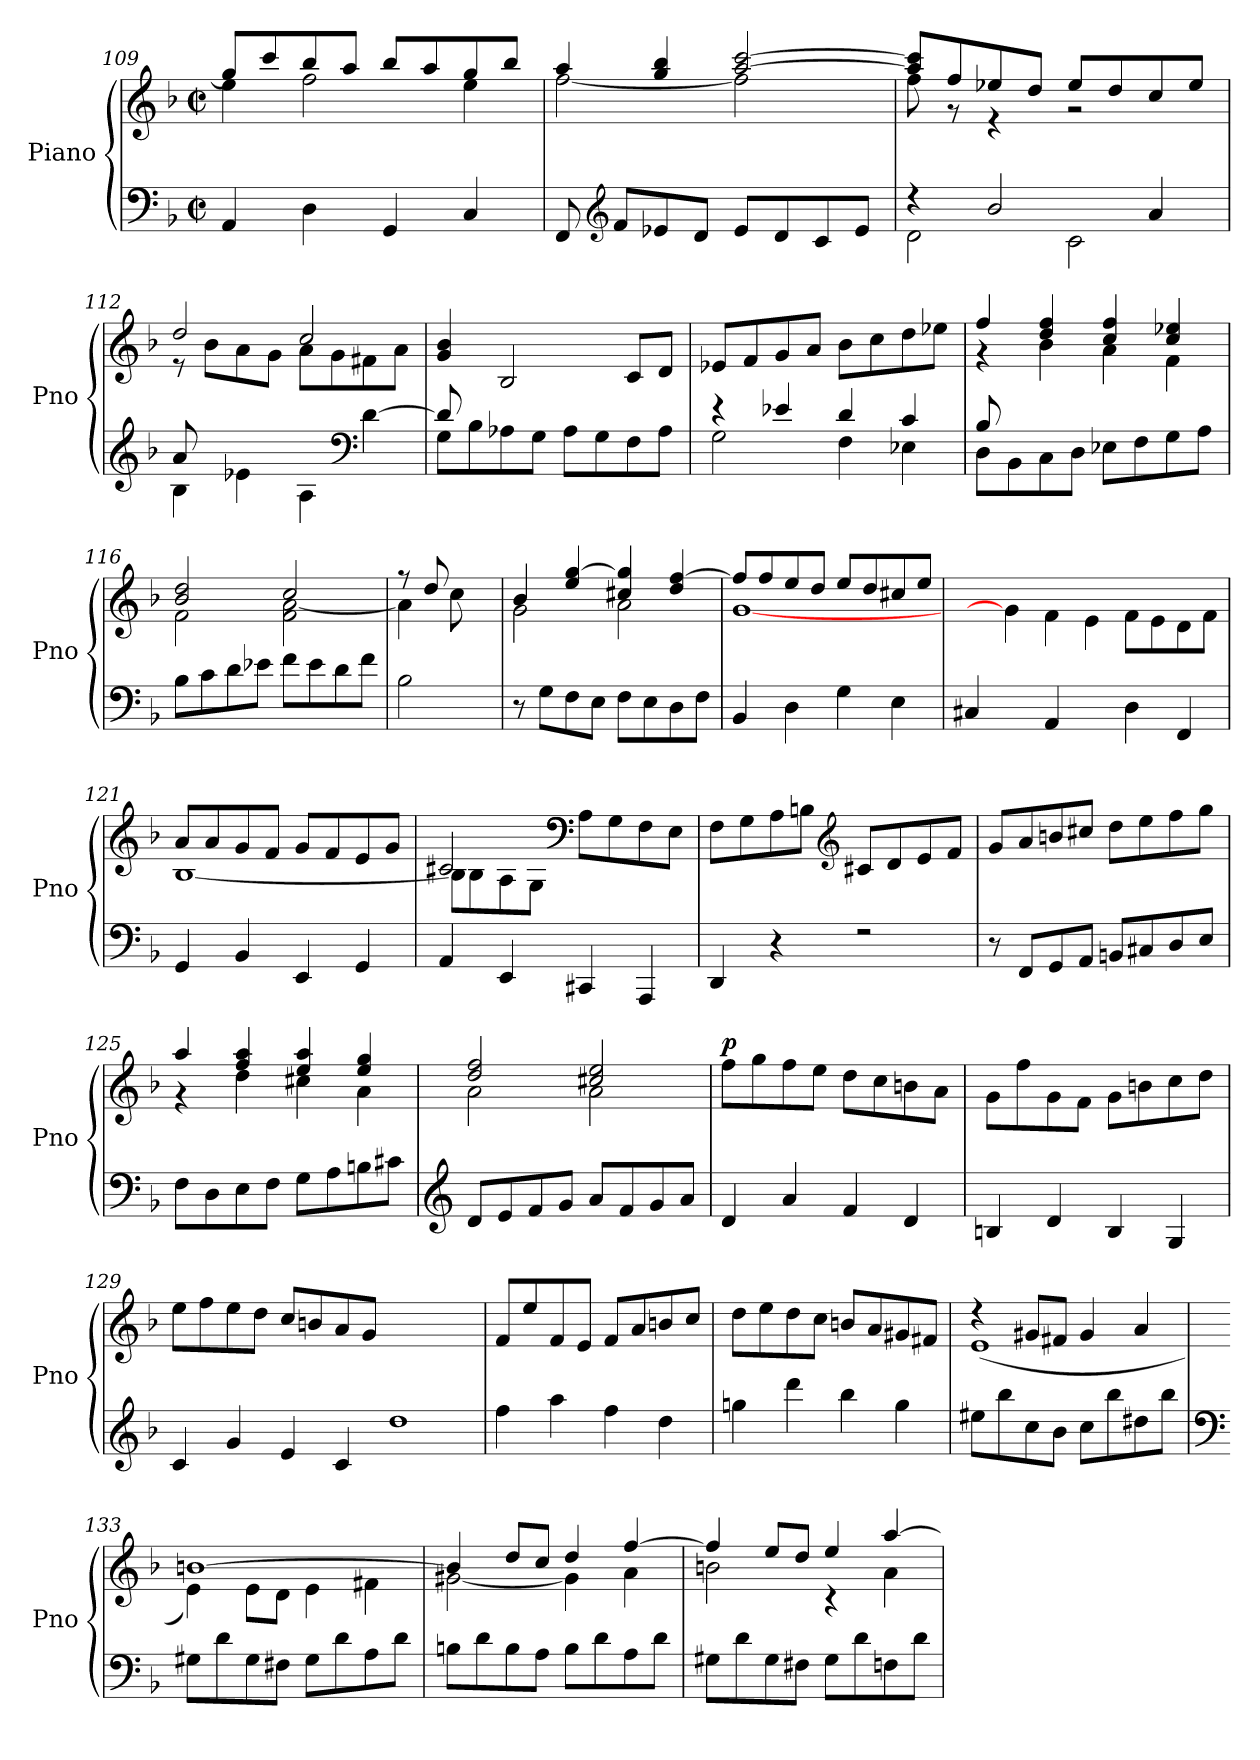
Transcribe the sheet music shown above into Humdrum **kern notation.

**kern	**kern	**dynam
*part1	*part1	*part1
*staff2	*staff1	*staff1/2
*I"Piano	*	*
*I'Pno	*	*
*clefF4	*clefG2	*
*k[b-]	*k[b-]	*
*M2/2	*M2/2	*
*met(c|)	*met(c|)	*
=109	=109	=109
*	*^	*
4AA/	8gg/L]	4ee\	.
.	8ccc/	.	.
4D\	8bb-/	2ff\	.
.	8aa/J	.	.
4GG/	8bb-/L	.	.
.	8aa/	.	.
4C/	8gg/	4ee\	.
.	8bb-/J	.	.
=110	=110	=110	=110
8FF/	4aa/	[2ff\	.
*clefG2	*	*	*
8f/L	.	.	.
8e-X/	4gg/ 4bb-/	.	.
8d/J	.	.	.
8e-/L	[2aa/ [2ccc/	2ff\]	.
8d/	.	.	.
8c/	.	.	.
8e-/J	.	.	.
=111	=111	=111	=111
*^	*	*	*
4r	2d\	8aa/] 8ccc/]L	8ff\	.
.	.	8ff/	8rg	.
2b-/	.	8ee-X/	4re	.
.	.	8dd/J	.	.
.	2c\	8ee-/L	2rg	.
.	.	8dd/	.	.
4a/	.	8cc/	.	.
.	.	8ee-/J	.	.
!!LO:LB:g=z	!!
=112	=112	=112	=112	=112
8a/	4B-\	2dd/	8re	.
2..ryy	.	.	8b-\L	.
.	4e-X\	.	8a\	.
.	.	.	8g\J	.
.	4A\	2cc/	8a\L	.
.	.	.	8g\	.
*clefF4	*	*	*	*
.	[4d\	.	8f#X\	.
.	.	.	8a\J	.
*	*	*v	*v	*
=113	=113	=113	=113
8G\L	8d/]	4g/ 4b-/	.
8B-\	2..ryy	.	.
8A-X\	.	2B-/	.
8G\J	.	.	.
8A-\L	.	.	.
8G\	.	.	.
8F\	.	8c/L	.
8A-\J	.	8d/J	.
=114	=114	=114	=114
4re	2G\	8e-X/L	.
.	.	8f/	.
4e-X/	.	8g/	.
.	.	8a/J	.
4d/	4F\	8b-\L	.
.	.	8cc\	.
4c/	4E-X\	8dd\	.
.	.	8ee-X\J	.
=115	=115	=115	=115
*	*	*^	*
8B-/	8D\L	4ff/	4rg	.
2..ryy	8BB-\	.	.	.
.	8C\	4dd/ 4ff/	4b-\	.
.	8D\J	.	.	.
.	8E-X\L	4cc/ 4ff/	4a\	.
.	8F\	.	.	.
.	8G\	4cc/ 4ee-X/	4f\	.
.	8A\J	.	.	.
*v	*v	*	*	*
!!LO:PB:g=z	!!
=116	=116	=116	=116
8B-\L	2b-/ 2dd/	2f\	.
8c\	.	.	.
8d\	.	.	.
8e-X\J	.	.	.
8f\L	2cc/	2f\ [2a\	.
8e-\	.	.	.
8d\	.	.	.
8f\J	.	.	.
=117	=117	=117	=117
2B-\	8rff	4a\]	.
.	8dd/	.	.
.	8cc\	4ryy	.
.	8ryy	.	.
=118	=118	=118	=118
8r	4b-/	2g\	.
8G\L	.	.	.
8F\	4ee/ [4gg/	.	.
8E\J	.	.	.
8F\L	4cc#X/ 4gg/]	2a\	.
8E\	.	.	.
8D\	4dd/ [4ff/	.	.
8F\J	.	.	.
=119	=119	=119	=119
4BB-/	8ff/L]	[1g	.
.	8ff/	.	.
4D\	8ee/	.	.
.	8dd/J	.	.
4G\	8ee/L	.	.
.	8dd/	.	.
4E\	8cc#X/	.	.
.	8ee/J	.	.
=120	=120	=120	=120
4C#X/	1ryy	4ryy	.
4ryy	.	4g\]	.
4AA/	.	4f\	.
4ryy	.	4e\	.
4D\	2ryy	8f\L	.
.	.	8e\	.
4FF/	.	8d\	.
.	.	8f\J	.
!!LO:LB:g=z	!!
=121	=121	=121	=121
4GG/	8a/L	[1B-	.
.	8a/	.	.
4BB-/	8g/	.	.
.	8f/J	.	.
4EE/	8g/L	.	.
.	8f/	.	.
4GG/	8e/	.	.
.	8g/J	.	.
=122	=122	=122	=122
4AA/	2c#X/	8B-\L]	.
.	.	8B-\	.
4EE/	.	8A\	.
.	.	8G\J	.
*	*clefF4	*	*
4CC#X/	2ryy	8A\L	.
.	.	8G\	.
4AAA/	.	8F\	.
.	.	8E\J	.
*	*v	*v	*
=123	=123	=123
4DD/	8F\L	.
.	8G\	.
4r	8A\	.
.	8Bn\J	.
*	*clefG2	*
2rF	8c#X/L	.
.	8d/	.
.	8e/	.
.	8f/J	.
=124	=124	=124
8r	8g/L	.
8FF/L	8a/	.
8GG/	8bn/	.
8AA/J	8cc#X/J	.
8BBn/L	8dd\L	.
8C#X/	8ee\	.
8D/	8ff\	.
8E/J	8gg\J	.
!!LO:LB:g=z
=125	=125	=125
*	*^	*
8F\L	4aa/	4r	.
8D\	.	.	.
8E\	4ff/ 4aa/	4dd\	.
8F\J	.	.	.
8G\L	4ee/ 4aa/	4cc#X\	.
8A\	.	.	.
8Bn\	4ee/ 4gg/	4a\	.
8c#X\J	.	.	.
=126	=126	=126	=126
*clefG2	*	*	*
8d/L	2dd/ 2ff/	2a\	.
8e/	.	.	.
8f/	.	.	.
8g/J	.	.	.
8a/L	2cc#X/ 2ee/	2a\	.
8f/	.	.	.
8g/	.	.	.
8a/J	.	.	.
*	*v	*v	*
=127	=127	=127
!	!	!LO:DY:a
4d/	8ff\L	p
.	8gg\	.
4a/	8ff\	.
.	8ee\J	.
4f/	8dd\L	.
.	8cc\	.
4d/	8bn\	.
.	8a\J	.
=128	=128	=128
4Bn/	8g\L	.
.	8ff\	.
4d/	8g\	.
.	8f\J	.
4B/	8g\L	.
.	8bn\	.
4G/	8cc\	.
.	8dd\J	.
!!LO:LB:g=z
=129	=129	=129
4c/	8ee\L	.
.	8ff\	.
4g/	8ee\	.
.	8dd\J	.
4e/	8cc/L	.
.	8bn/	.
4c/	8a/	.
.	8g/J	.
1dd	1ryy	.
=130	=130	=130
4ff\	8f/L	.
.	8ee/	.
4aa\	8f/	.
.	8e/J	.
4ff\	8f/L	.
.	8a/	.
4dd\	8bn/	.
.	8cc/J	.
=131	=131	=131
4ggn\	8dd\L	.
.	8ee\	.
4ddd\	8dd\	.
.	8cc\J	.
4bb-\	8bn/L	.
.	8a/	.
4gg\	8g#X/	.
.	8f#X/J	.
=132	=132	=132
*	*^	*
8ee#X\L	4rdd	(<1e	.
8bb-\	.	.	.
8cc\	8g#X/L	.	.
8b-\J	8f#X/J	.	.
8cc\L	4g#/	.	.
8bb-\	.	.	.
8dd#X\	4a/	.	.
8bb-\J	.	.	.
!!LO:LB:g=z	!!
=133	=133	=133	=133
*clefF4	*	*	*
8G#X\L	[1bn	4e\)	.
8d\	.	.	.
8G#\	.	8e\L	.
8F#X\J	.	8d\J	.
8G#\L	.	4e\	.
8d\	.	.	.
8A\	.	4f#X\	.
8d\J	.	.	.
=134	=134	=134	=134
8Bn\L	4b/]	[2g#X\	.
8d\	.	.	.
8B\	8dd/L	.	.
8A\J	8cc/J	.	.
8B\L	4dd/	4g#\]	.
8d\	.	.	.
8A\	[4ff/	4a\	.
8d\J	.	.	.
=135	=135	=135	=135
8G#X\L	4ff/]	2bn\	.
8d\	.	.	.
8G#\	8ee/L	.	.
8F#X\J	8dd/J	.	.
8G#\L	4ee/	4rc	.
8d\	.	.	.
8Fn\	[4aa/	4a\	.
8d\J	.	.	.
*	*v	*v	*
=	=	=
*-	*-	*-
